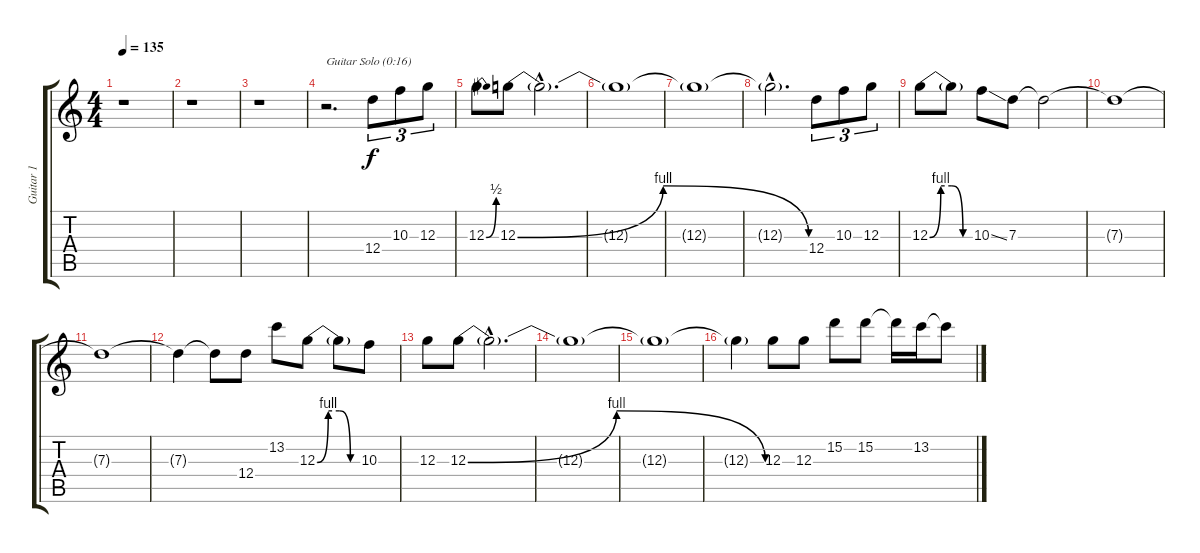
\track ("Guitar 1" "Guitar 1") {instrument distortionguitar}
\staff {score tabs}
\tuning (E4 B3 G3 D3 A2 D2) {hide}
\ts (4 4)
\tempo 135
\clef g2
\ks c
r.1{dy f instrument distortionguitar} |
r.1 |
r.1 |
r.2{d txt "Guitar Solo (0:16)"} 12.4.8{tu (3 2)} 10.3.8{tu (3 2)} 12.3.8{tu (3 2)} |
12.3{be (bend 0 0 60 2)}.8 12.3{be (bendrelease 0 0 15 4 50 4 60 0)}.8 12.3{hac t}.2{d} |
12.3{t}.1 |
12.3{t}.1 |
12.3{hac t}.2{d} 12.4.8{tu (3 2)} 10.3.8{tu (3 2)} 12.3.8{tu (3 2)} |
12.3{be (custom 0 0 15 4 30 4 45 0 60 0)}.8 12.3{t}.8 10.3{ss}.8 7.3.8 7.3{t}.2 |
7.3{t}.1 |
7.3{t}.1 |
7.3{t}.4 7.3{t}.8 12.4.8 13.2.8 12.3{be (custom 0 0 15 4 30 4 45 0 60 0)}.8 12.3{t}.8 10.3.8 |
12.3.8 12.3{be (bendrelease 0 0 15 4 50 4 60 0)}.8 12.3{hac t}.2{d} |
12.3{t}.1 |
12.3{t}.1 |
12.3{t}.4 12.3.8 12.3.8 15.2.8 15.2.8 15.2{t}.16 13.2.16 13.2{t}.8
